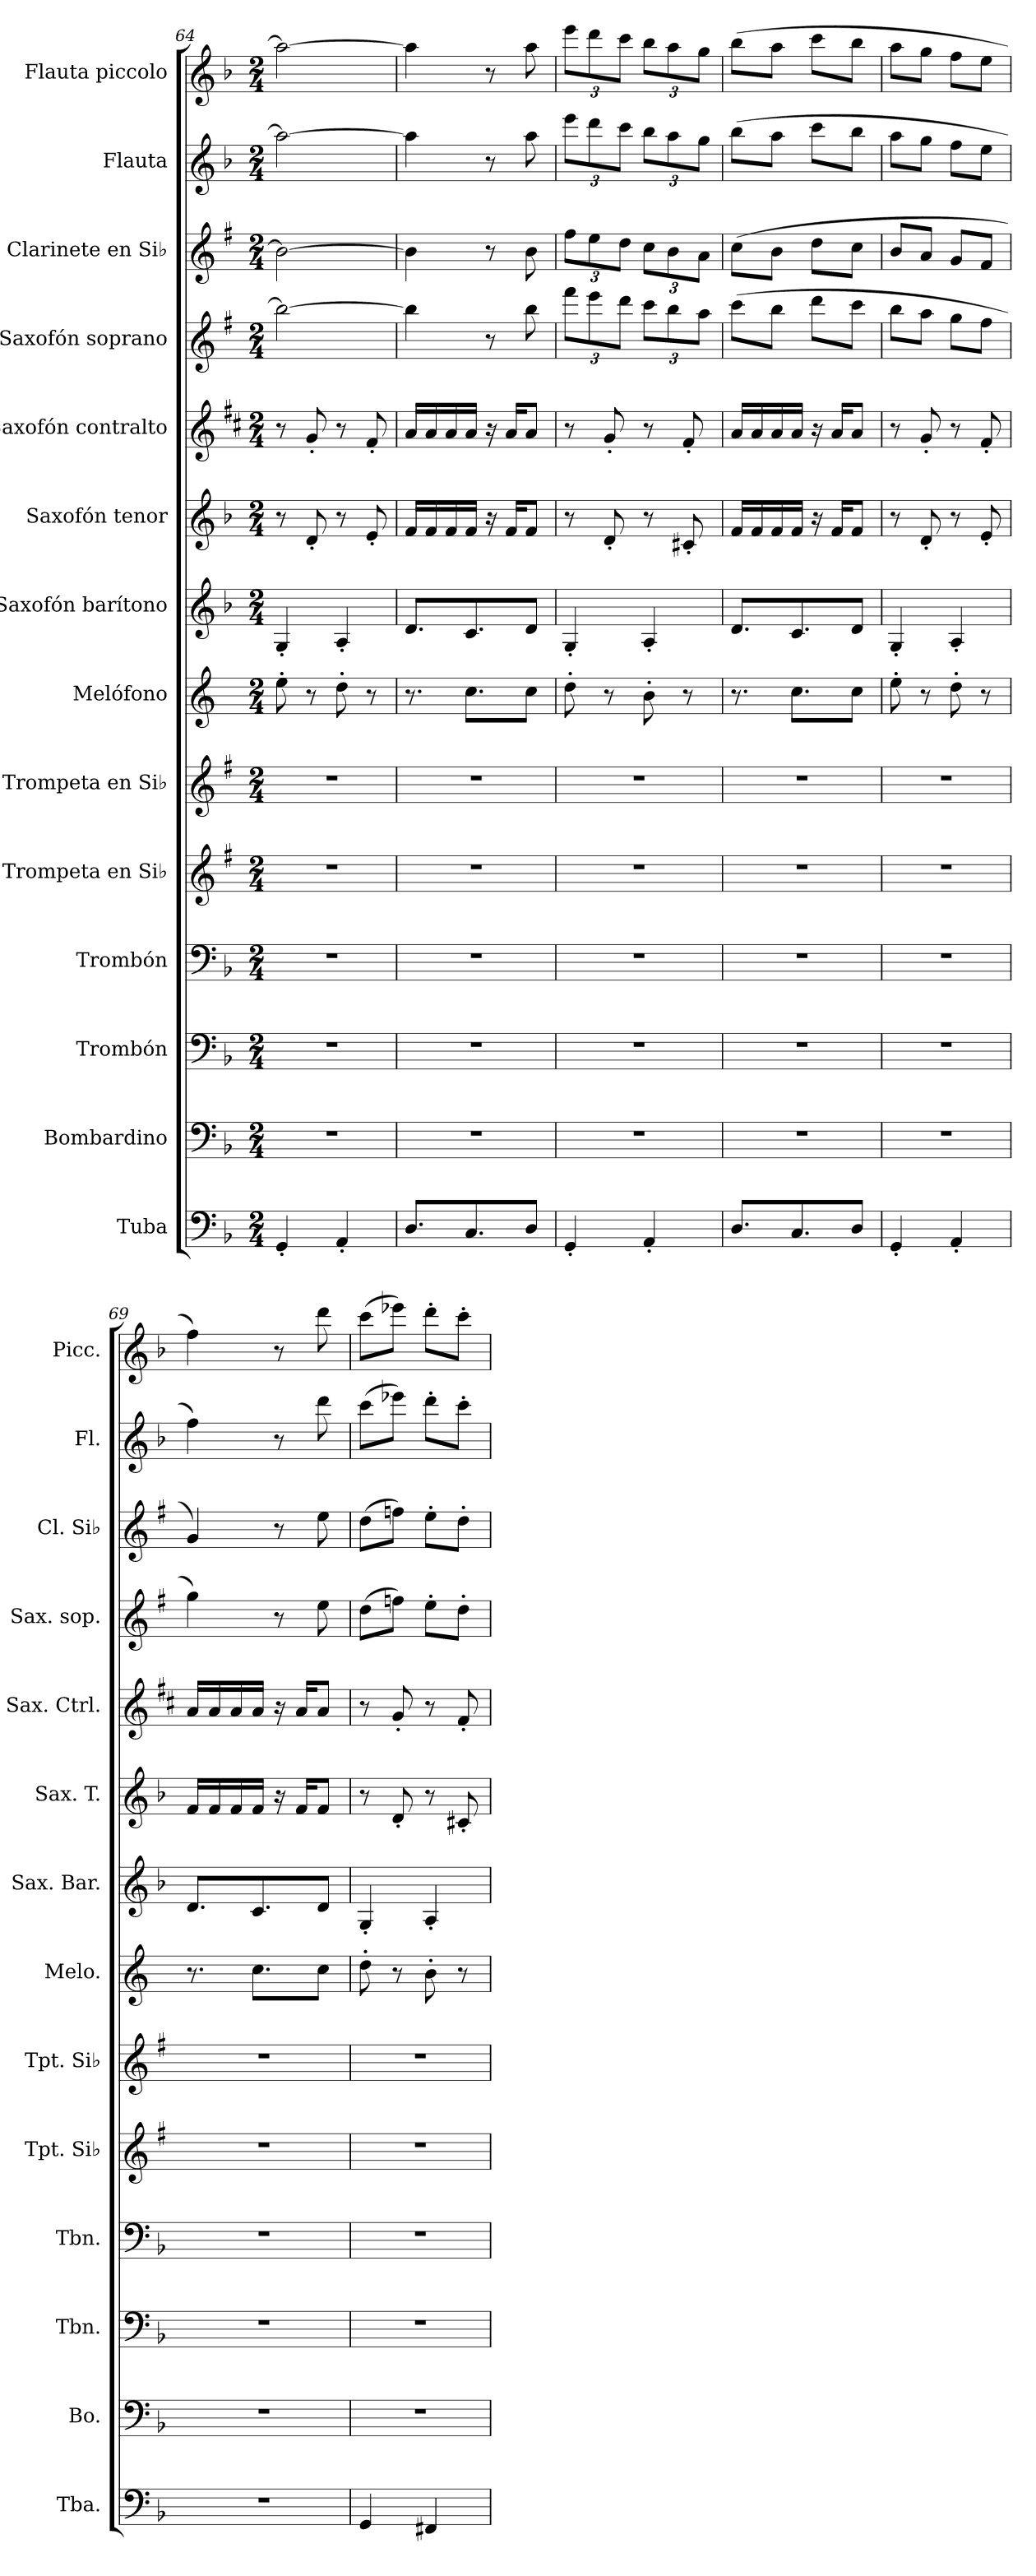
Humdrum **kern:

**kern	**kern	**kern	**kern	**kern	**kern	**kern	**kern	**kern	**kern	**kern	**kern	**kern	**kern
*part14	*part13	*part12	*part11	*part10	*part9	*part8	*part7	*part6	*part5	*part4	*part3	*part2	*part1
*staff14	*staff13	*staff12	*staff11	*staff10	*staff9	*staff8	*staff7	*staff6	*staff5	*staff4	*staff3	*staff2	*staff1
*I"Tuba	*I"Bombardino	*I"Trombón	*I"Trombón	*I"Trompeta en Si♭	*I"Trompeta en Si♭	*I"Melófono	*I"Saxofón barítono	*I"Saxofón tenor	*I"Saxofón contralto	*I"Saxofón soprano	*I"Clarinete en Si♭	*I"Flauta	*I"Flauta piccolo
*I'Tba.	*I'Bo.	*I'Tbn.	*I'Tbn.	*I'Tpt. Si♭	*I'Tpt. Si♭	*I'Melo.	*I'Sax. Bar.	*I'Sax. T.	*I'Sax. Ctrl.	*I'Sax. sop.	*I'Cl. Si♭	*I'Fl.	*I'Picc.
*clefF4	*clefF4	*clefF4	*clefF4	*clefG2	*clefG2	*clefG2	*clefG2	*clefG2	*clefG2	*clefG2	*clefG2	*clefG2	*clefG2
*	*	*	*	*ITrd1c2	*ITrd1c2	*ITrd4c7	*ITrd12c21	*ITrd8c14	*ITrd5c9	*ITrd1c2	*ITrd1c2	*	*ITrd-7c-12
*k[b-]	*k[b-]	*k[b-]	*k[b-]	*k[b-]	*k[b-]	*k[b-]	*k[b-]	*k[b-]	*k[b-]	*k[b-]	*k[b-]	*k[b-]	*k[b-]
*M2/4	*M2/4	*M2/4	*M2/4	*M2/4	*M2/4	*M2/4	*M2/4	*M2/4	*M2/4	*M2/4	*M2/4	*M2/4	*M2/4
=64	=64	=64	=64	=64	=64	=64	=64	=64	=64	=64	=64	=64	=64
4GG'/	2r	2r	2r	2r	2r	8a'\	4GG'/	8r	8r	2aa\_	2a\_	2aa\_	2aaa\_
.	.	.	.	.	.	8r	.	8D'/	8B-'/	.	.	.	.
4AA'/	.	.	.	.	.	8g'\	4AA'/	8r	8r	.	.	.	.
.	.	.	.	.	.	8r	.	8E'/	8A'/	.	.	.	.
!!LO:PB:g=z
=65	=65	=65	=65	=65	=65	=65	=65	=65	=65	=65	=65	=65	=65
8.D/L	2r	2r	2r	2r	2r	8.r	8.D/L	16F/LL	16c/LL	4aa\]	4a\]	4aa\]	4aaa\]
.	.	.	.	.	.	.	.	16F/	16c/	.	.	.	.
.	.	.	.	.	.	.	.	16F/	16c/	.	.	.	.
8.C/	.	.	.	.	.	8.f\L	8.C/	16F/JJ	16c/JJ	.	.	.	.
.	.	.	.	.	.	.	.	16r	16r	8r	8r	8r	8r
.	.	.	.	.	.	.	.	16F/KL	16c/KL	.	.	.	.
8D/J	.	.	.	.	.	8f\J	8D/J	8F/J	8c/J	8aa\	8a\	8aa\	8aaa\
=66	=66	=66	=66	=66	=66	=66	=66	=66	=66	=66	=66	=66	=66
*	*	*	*	*	*	*	*	*	*	*Xbrackettup	*Xbrackettup	*Xbrackettup	*Xbrackettup
4GG'/	2r	2r	2r	2r	2r	8g'\	4GG'/	8r	8r	12eee\L	12ee\L	12eee\L	12eeee\L
.	.	.	.	.	.	.	.	.	.	12ddd\	12dd\	12ddd\	12dddd\
.	.	.	.	.	.	8r	.	8D'/	8B-'/	.	.	.	.
.	.	.	.	.	.	.	.	.	.	12ccc\J	12cc\J	12ccc\J	12cccc\J
4AA'/	.	.	.	.	.	8e'\	4AA'/	8r	8r	12bb-\L	12b-\L	12bb-\L	12bbb-\L
.	.	.	.	.	.	.	.	.	.	12aa\	12a\	12aa\	12aaa\
.	.	.	.	.	.	8r	.	8C#X'/	8A'/	.	.	.	.
.	.	.	.	.	.	.	.	.	.	12gg\J	12g\J	12gg\J	12ggg\J
=67	=67	=67	=67	=67	=67	=67	=67	=67	=67	=67	=67	=67	=67
8.D/L	2r	2r	2r	2r	2r	8.r	8.D/L	16F/LL	16c/LL	(>8bb-\L	(>8b-\L	(>8bb-\L	(>8bbb-\L
.	.	.	.	.	.	.	.	16F/	16c/	.	.	.	.
.	.	.	.	.	.	.	.	16F/	16c/	8aa\J	8a\J	8aa\J	8aaa\J
8.C/	.	.	.	.	.	8.f\L	8.C/	16F/JJ	16c/JJ	.	.	.	.
.	.	.	.	.	.	.	.	16r	16r	8ccc\L	8cc\L	8ccc\L	8cccc\L
.	.	.	.	.	.	.	.	16F/KL	16c/KL	.	.	.	.
8D/J	.	.	.	.	.	8f\J	8D/J	8F/J	8c/J	8bb-\J	8b-\J	8bb-\J	8bbb-\J
=68	=68	=68	=68	=68	=68	=68	=68	=68	=68	=68	=68	=68	=68
4GG'/	2r	2r	2r	2r	2r	8a'\	4GG'/	8r	8r	8aa\L	8a/L	8aa\L	8aaa\L
.	.	.	.	.	.	8r	.	8D'/	8B-'/	8gg\J	8g/J	8gg\J	8ggg\J
4AA'/	.	.	.	.	.	8g'\	4AA'/	8r	8r	8ff\L	8f/L	8ff\L	8fff\L
.	.	.	.	.	.	8r	.	8E'/	8A'/	8ee\J	8e/J	8ee\J	8eee\J
=69	=69	=69	=69	=69	=69	=69	=69	=69	=69	=69	=69	=69	=69
2r	2r	2r	2r	2r	2r	8.r	8.D/L	16F/LL	16c/LL	4ff\)	4f/)	4ff\)	4fff\)
.	.	.	.	.	.	.	.	16F/	16c/	.	.	.	.
.	.	.	.	.	.	.	.	16F/	16c/	.	.	.	.
.	.	.	.	.	.	8.f\L	8.C/	16F/JJ	16c/JJ	.	.	.	.
.	.	.	.	.	.	.	.	16r	16r	8r	8r	8r	8r
.	.	.	.	.	.	.	.	16F/KL	16c/KL	.	.	.	.
.	.	.	.	.	.	8f\J	8D/J	8F/J	8c/J	8dd\	8dd\	8ddd\	8dddd\
=70	=70	=70	=70	=70	=70	=70	=70	=70	=70	=70	=70	=70	=70
4GG/	2r	2r	2r	2r	2r	8g'\	4GG'/	8r	8r	(>8cc\L	(>8cc\L	(>8ccc\L	(>8cccc\L
.	.	.	.	.	.	8r	.	8D'/	8B-'/	8ee-X\J)	8ee-X\J)	8eee-X\J)	8eeee-X\J)
4FF#X/	.	.	.	.	.	8e'\	4AA'/	8r	8r	8dd'\L	8dd'\L	8ddd'\L	8dddd'\L
.	.	.	.	.	.	8r	.	8C#X'/	8A'/	8cc'\J	8cc'\J	8ccc'\J	8cccc'\J
=	=	=	=	=	=	=	=	=	=	=	=	=	=
*-	*-	*-	*-	*-	*-	*-	*-	*-	*-	*-	*-	*-	*-
